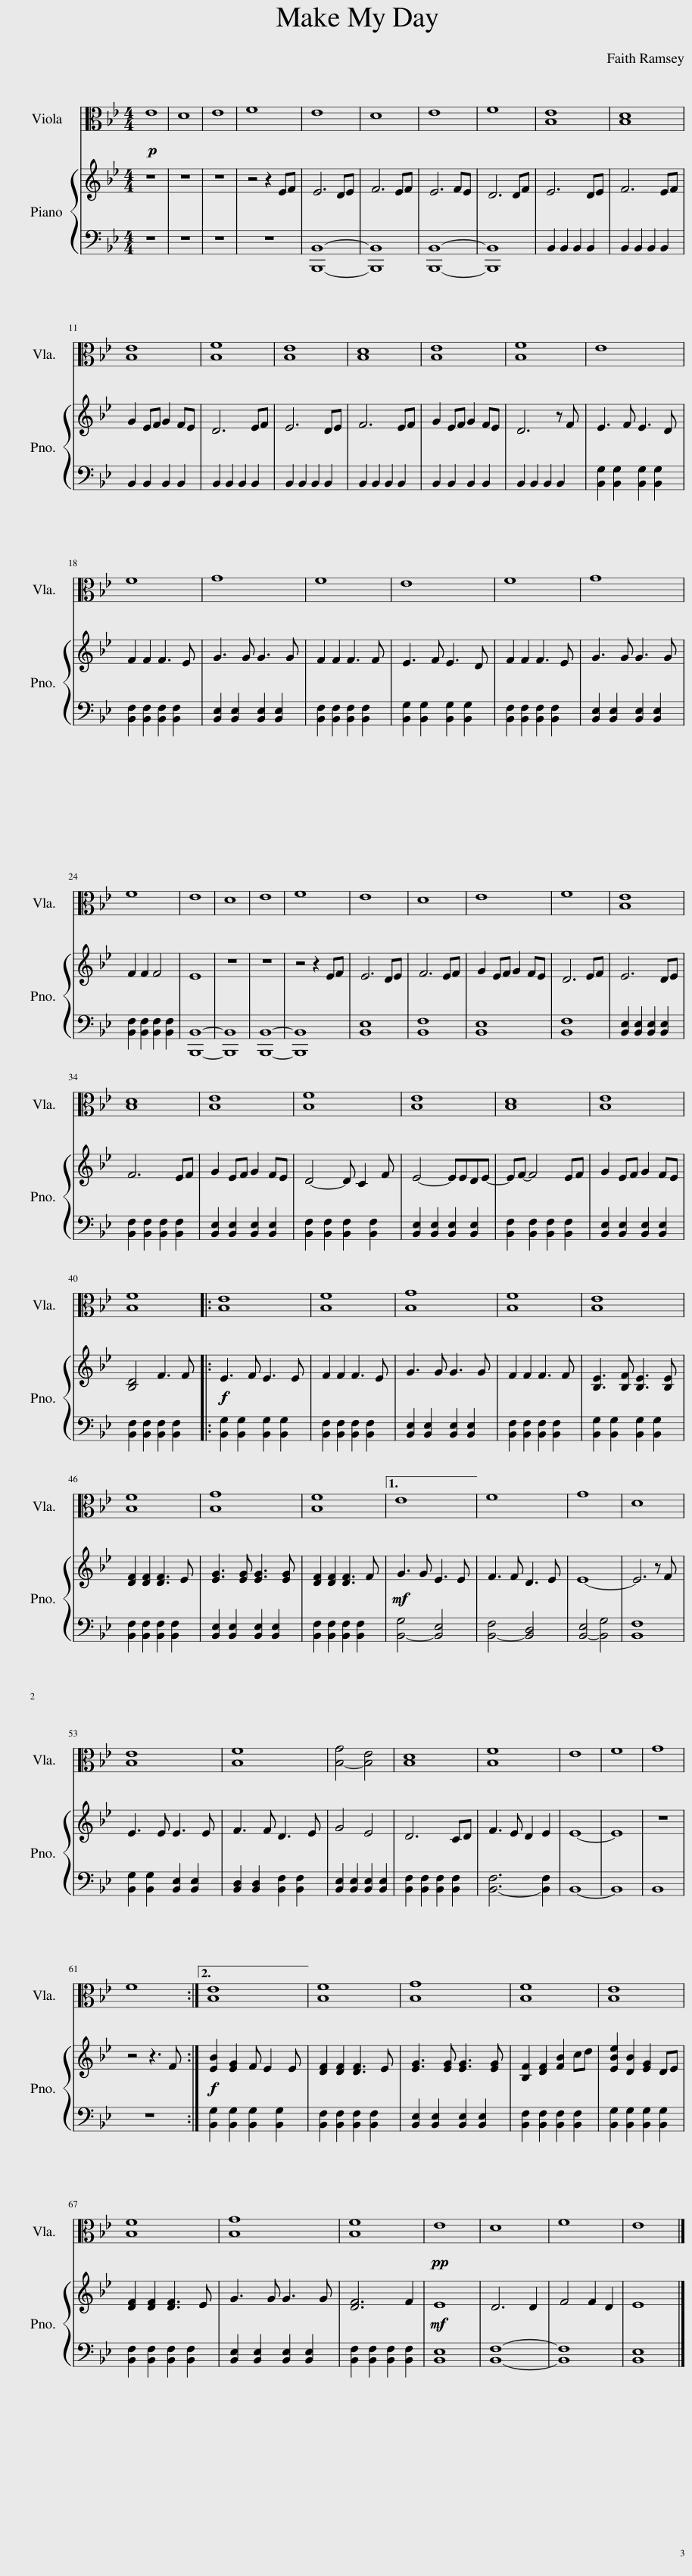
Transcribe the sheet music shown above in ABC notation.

X:1
%%score 1 { 2 | 3 }
L:1/8
Q:1/4=80
M:4/4
I:linebreak $
K:Bb
V:1 alto
V:2 treble
V:3 bass
V:1
!p! E8 | D8 | E8 | F8 | E8 | %5
 D8 | E8 | F8 | [B,E]8 | [B,D]8 |$ %10
 [B,E]8 | [B,F]8 | [B,E]8 | [B,D]8 | [B,E]8 | %15
 [B,F]8 | E8 |$ F8 | G8 | F8 | %20
 E8 | F8 | G8 |$ F8 | E8 | %25
 D8 | E8 | F8 | E8 | D8 | %30
 E8 | F8 | [B,E]8 |$ [B,D]8 | [B,E]8 | %35
 [B,F]8 | [B,E]8 | [B,D]8 | [B,E]8 |$ [B,F]8 |: %40
 [B,E]8 | [B,F]8 | [B,G]8 | [B,F]8 | [B,E]8 |$ %45
 [B,F]8 | [B,G]8 | [B,F]8 |1 E8 || F8 | %50
 G8 | D8 |$ [B,E]8 | [B,F]8 | [B,-G]4 [B,E]4 | %55
 [B,D]8 | [B,F]8 | E8 | F8 | G8 |$ %60
 F8 :|2 [B,E]8 || [B,F]8 | [B,G]8 | [B,F]8 | %65
 [B,E]8 |$ [B,F]8 | [B,G]8 | [B,F]8 |!pp! E8 | %70
 D8 | F8 | E8 |] %73
V:2
 z8 | z8 | z8 | z4 z2 EF | E6 DE | %5
 F6 EF | E6 FE | D6 DF | E6 DE | F6 EF |$ %10
 G2 EF G2 FE | D6 EF | E6 DE | F6 EF | G2 EF G2 FE | %15
 D6 z F | E3 F E3 D |$ F2 F2 F3 E | G3 G G3 G | F2 F2 F3 F | %20
 E3 F E3 D | F2 F2 F3 E | G3 G G3 G |$ F2 F2 F4 | E8 | %25
 z8 | z8 | z4 z2 EF | E6 DE | F6 EF | %30
 G2 EF G2 FE | D6 EF | E6 DE |$ F6 EF | G2 EF G2 FE | %35
 D4- D C2 F | E4- EEDE- | EF- F4 EF | G2 EF G2 FE |$ [B,D]4 F3 F |: %40
!f! E3 F E3 E | F2 F2 F3 E | G3 G G3 G | F2 F2 F3 F | [B,E]3 [B,F] [B,E]3 [B,E] |$ %45
 [DF]2 [DF]2 [DF]3 E | [EG]3 [EG] [EG]3 [EG] | [DF]2 [DF]2 [DF]3 F |1!mf! G3 G E3 E || F3 F D3 E | %50
 E8- | E6 z F |$ E3 E E3 E | F3 F D3 E | G4 E4 | %55
 D6 CD | F3 E D2 E2 | E8- | E8 | z8 |$ %60
 z4 z3 F :|2!f! [EB]2 [EG]2 F E2 E || [DF]2 [DF]2 [DF]3 E | [EG]3 [EG] [EG]3 [EG] | [B,F]2 [DF]2 [FB]2 cd | %65
 [EBe]2 [DB]2 [EG]2 DE |$ [DF]2 [DF]2 [DF]3 E | G3 G G3 G | [DF]6 F2 |!mf! E8 | %70
 D6 D2 | F4 F2 D2 | E8 |] %73
V:3
 z8 | z8 | z8 | z8 | [B,,,B,,]8- | %5
 [B,,,B,,]8 | [B,,,B,,]8- | [B,,,B,,]8 | B,,2 B,,2 B,,2 B,,2 | B,,2 B,,2 B,,2 B,,2 |$ %10
 B,,2 B,,2 B,,2 B,,2 | B,,2 B,,2 B,,2 B,,2 | B,,2 B,,2 B,,2 B,,2 | B,,2 B,,2 B,,2 B,,2 | B,,2 B,,2 B,,2 B,,2 | %15
 B,,2 B,,2 B,,2 B,,2 | [B,,G,]2 [B,,G,]2 [B,,G,]2 [B,,G,]2 |$ [B,,F,]2 [B,,F,]2 [B,,F,]2 [B,,F,]2 | [B,,E,]2 [B,,E,]2 [B,,E,]2 [B,,E,]2 | [B,,F,]2 [B,,F,]2 [B,,F,]2 [B,,F,]2 | %20
 [B,,G,]2 [B,,G,]2 [B,,G,]2 [B,,G,]2 | [B,,F,]2 [B,,F,]2 [B,,F,]2 [B,,F,]2 | [B,,E,]2 [B,,E,]2 [B,,E,]2 [B,,E,]2 |$ [B,,F,]2 [B,,F,]2 [B,,F,]2 [B,,F,]2 | [B,,,B,,]8- | %25
 [B,,,B,,]8 | [B,,,B,,]8- | [B,,,B,,]8 | [B,,E,]8 | [B,,F,]8 | %30
 [B,,E,]8 | [B,,F,]8 | [B,,E,]2 [B,,E,]2 [B,,E,]2 [B,,E,]2 |$ [B,,F,]2 [B,,F,]2 [B,,F,]2 [B,,F,]2 | [B,,E,]2 [B,,E,]2 [B,,E,]2 [B,,E,]2 | %35
 [B,,F,]2 [B,,F,]2 [B,,F,]2 [B,,F,]2 | [B,,E,]2 [B,,E,]2 [B,,E,]2 [B,,E,]2 | [B,,F,]2 [B,,F,]2 [B,,F,]2 [B,,F,]2 | [B,,E,]2 [B,,E,]2 [B,,E,]2 [B,,E,]2 |$ [B,,F,]2 [B,,F,]2 [B,,F,]2 [B,,F,]2 |: %40
 [B,,G,]2 [B,,G,]2 [B,,G,]2 [B,,G,]2 | [B,,F,]2 [B,,F,]2 [B,,F,]2 [B,,F,]2 | [B,,E,]2 [B,,E,]2 [B,,E,]2 [B,,E,]2 | [B,,F,]2 [B,,F,]2 [B,,F,]2 [B,,F,]2 | [B,,G,]2 [B,,G,]2 [B,,G,]2 [B,,G,]2 |$ %45
 [B,,F,]2 [B,,F,]2 [B,,F,]2 [B,,F,]2 | [B,,E,]2 [B,,E,]2 [B,,E,]2 [B,,E,]2 | [B,,F,]2 [B,,F,]2 [B,,F,]2 [B,,F,]2 |1 [B,,-G,]4 [B,,E,]4 || [B,,-F,]4 [B,,D,]4 | %50
 [B,,-E,]4 [B,,G,]4 | [B,,F,]8 |$ [B,,G,]2 [B,,G,]2 [B,,E,]2 [B,,E,]2 | [B,,D,]2 [B,,D,]2 [B,,F,]2 [B,,F,]2 | [B,,E,]2 [B,,E,]2 [B,,E,]2 [B,,E,]2 | %55
 [B,,F,]2 [B,,F,]2 [B,,F,]2 [B,,F,]2 | [B,,-F,]6 [B,,F,]2 | B,,8- | B,,8 | B,,8 |$ %60
 z8 :|2 [B,,G,]2 [B,,G,]2 [B,,G,]2 [B,,G,]2 || [B,,F,]2 [B,,F,]2 [B,,F,]2 [B,,F,]2 | [B,,E,]2 [B,,E,]2 [B,,E,]2 [B,,E,]2 | [B,,F,]2 [B,,F,]2 [B,,F,]2 [B,,F,]2 | %65
 [B,,G,]2 [B,,G,]2 [B,,G,]2 [B,,G,]2 |$ [B,,F,]2 [B,,F,]2 [B,,F,]2 [B,,F,]2 | [B,,E,]2 [B,,E,]2 [B,,E,]2 [B,,E,]2 | [B,,F,]2 [B,,F,]2 [B,,F,]2 [B,,F,]2 | [B,,E,]8 | %70
 [B,,F,]8- | [B,,F,]8 | [B,,E,]8 |] %73
